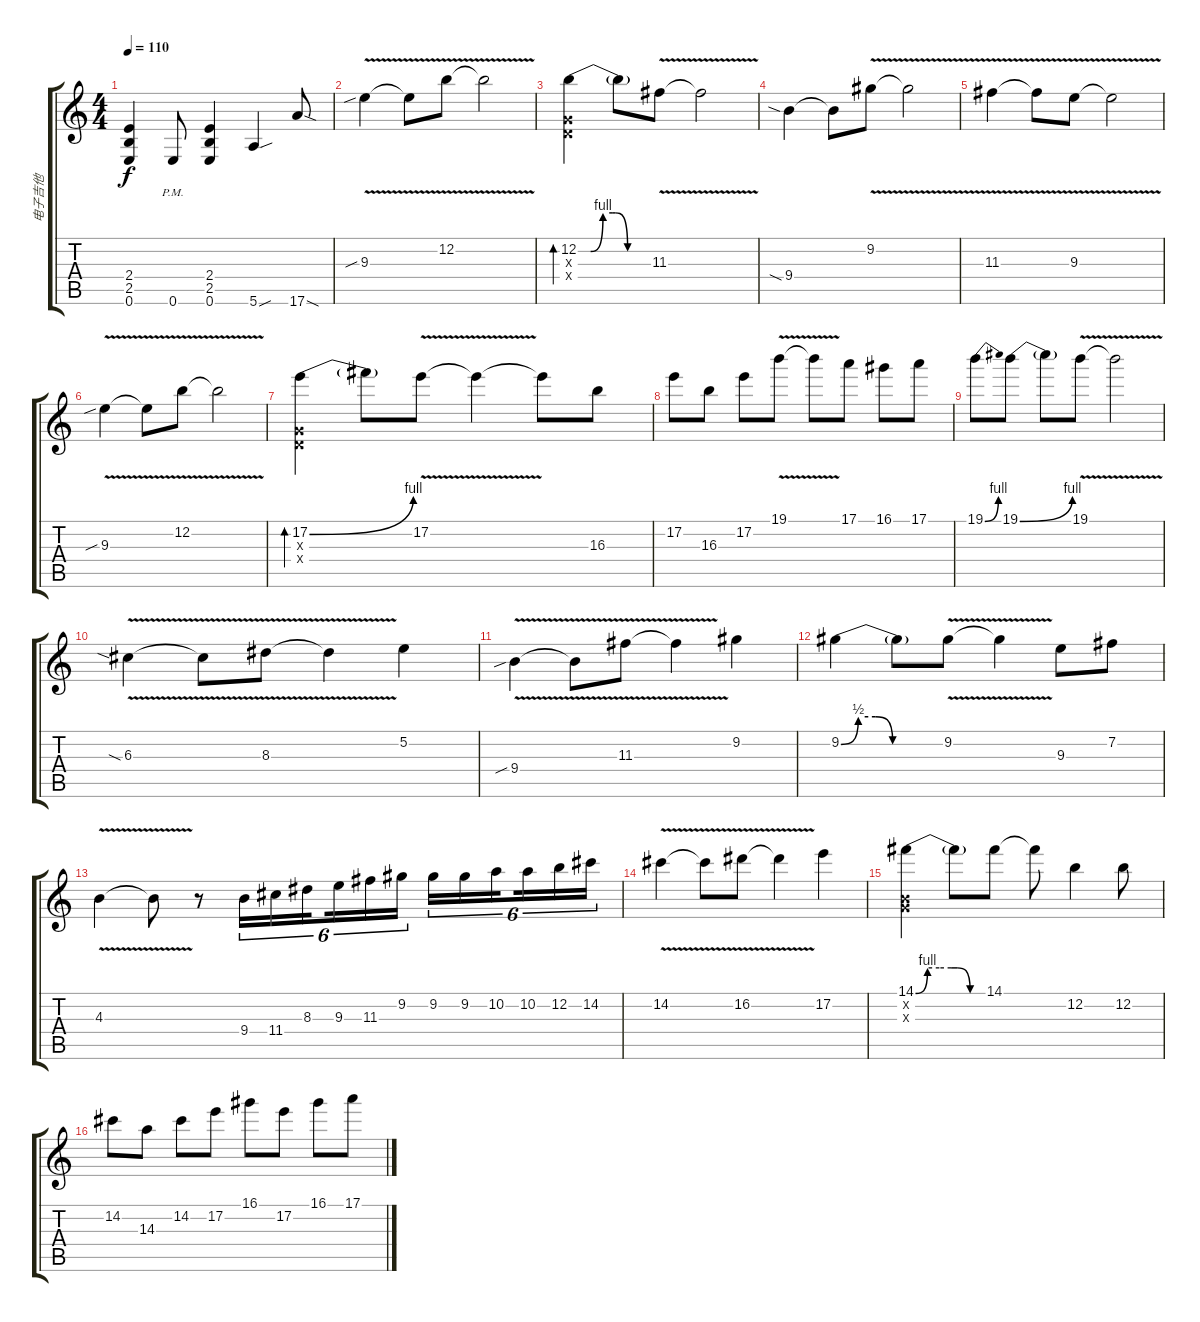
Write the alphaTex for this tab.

\track ("电子吉他" "电子吉他") {instrument overdrivenguitar}
\staff {score tabs}
\tuning (E4 B3 G3 D3 A2 E2) {hide}
\ts (4 4)
\tempo 110
\clef g2
\ks c
(2.4 2.5 0.6).4{dy f} 0.6{pm}.8 (2.4 2.5 0.6).4 5.6{sou}.4 17.6{sod}.8 |
9.3{v sib}.4 9.3{t}.8 12.2{v}.8 12.2{t}.2 |
(12.2{be (custom 0 0 10 0 20 4 28 4 30 4 40 0 60 0)} 0.3{x} 0.4{x}).4{bd 60} 12.2{t}.8 11.3{v}.8 11.3{t}.2 |
9.4{sia}.4 9.4{t}.8 9.2{v}.8 9.2{t}.2 |
11.3{v}.4 11.3{t}.8 9.3{v}.8 9.3{t}.2 |
9.3{v sib}.4 9.3{t}.8 12.2{v}.8 12.2{t}.2 |
(17.2{be (bend 0 0 60 4)} 0.3{x} 0.4{x}).4{bd 60} 17.2{t}.8 17.2{v}.8 17.2{t}.4 17.2{t}.8 16.3.8 |
17.2.8 16.3.8 17.2.8 19.1{v}.8 19.1{t}.8 17.1.8 16.1.8 17.1.8 |
19.1{be (bend 0 0 60 4)}.8 19.1{be (bend 0 0 60 4)}.8 19.1{t}.8 19.1{v}.8 19.1{t}.2 |
6.3{v sia}.4 6.3{t}.8 8.3{v}.8 8.3{t}.4 5.2.4 |
9.4{v sib}.4 9.4{t}.8 11.3{v}.8 11.3{t}.4 9.2.4 |
9.2{be (custom 0 0 10 2 20 2 30 0 60 0)}.4 9.2{t}.8 9.2{v}.8 9.2{t}.4 9.3.8 7.2.8 |
4.3{v}.4 4.3{t}.8 r.8 9.4.16{tu (6 4)} 11.4.16{tu (6 4)} 8.3.16{tu (6 4) beam splitsecondary} 9.3.16{tu (6 4)} 11.3.16{tu (6 4)} 9.2.16{tu (6 4)} 9.2.16{tu (6 4)} 9.2.16{tu (6 4)} 10.2.16{tu (6 4) beam splitsecondary} 10.2.16{tu (6 4)} 12.2.16{tu (6 4)} 14.2.16{tu (6 4)} |
14.2{v}.4 14.2{t}.8 16.2{v}.8 16.2{t}.4 17.2.4 |
(14.1{be (custom 0 0 10 4 20 4 30 4 35 4 46 0 60 0)} 0.2{x} 0.3{x}).4 14.1{t}.8 14.1.8 14.1{t}.8 12.2.4 12.2.8 |
14.2.8 14.3.8 14.2.8 17.2.8 16.1.8 17.2.8 16.1.8 17.1.8
